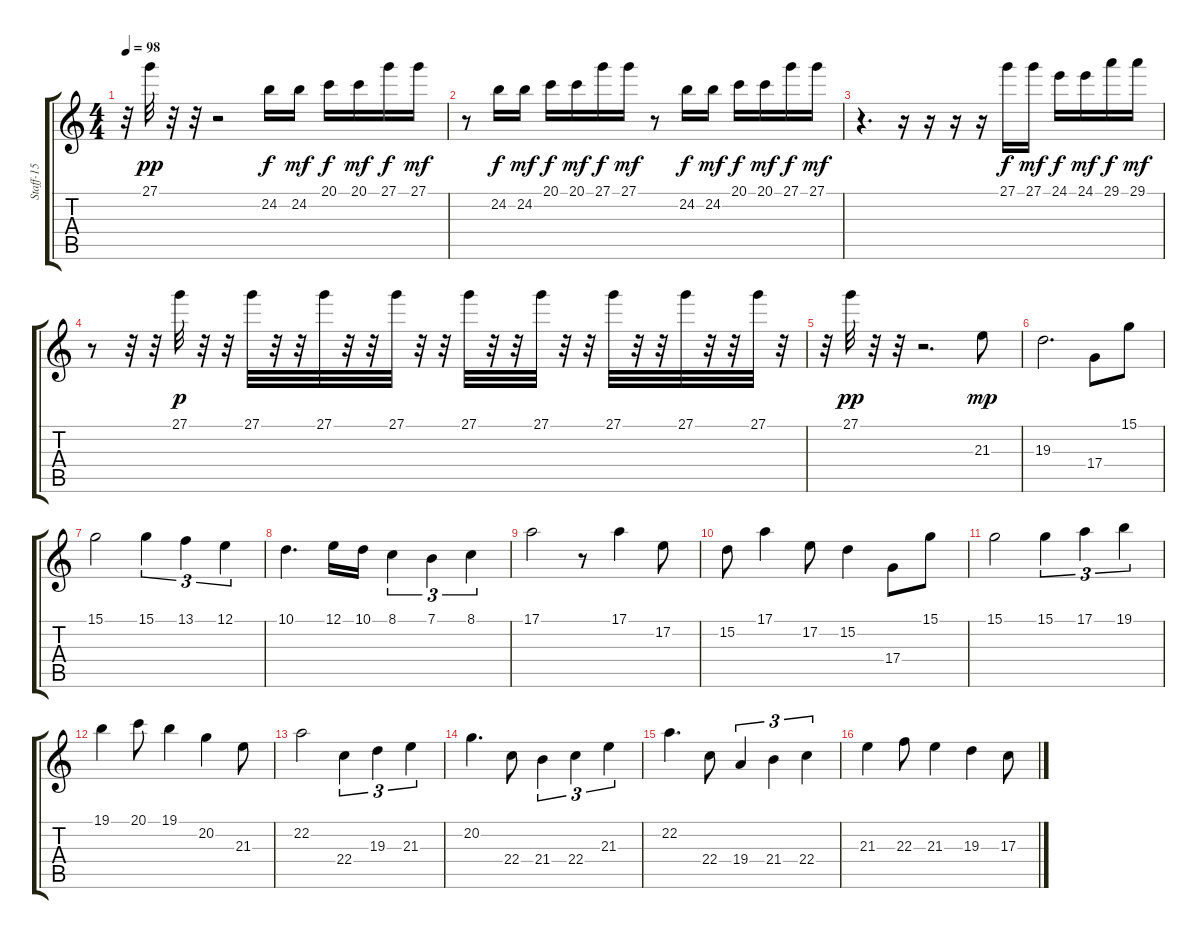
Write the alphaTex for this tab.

\track ("Staff-15" "Staff-15") {instrument electricpiano1}
\staff {score tabs}
\tuning (E4 B3 G3 D3 A2 E2) {hide}
\ts (4 4)
\tempo 98
\clef g2
\ks c
r.32{dy p volume 1} 27.1.32{dy pp volume 1} r.32{volume 0} r.32{volume 0} r.2 24.2.16{dy f volume 15 instrument acousticgrandpiano} 24.2.16{dy mf} 20.1.16{dy f} 20.1.16{dy mf} 27.1.16{dy f} 27.1.16{dy mf} |
r.8 24.2.16{dy f volume 10} 24.2.16{dy mf} 20.1.16{dy f} 20.1.16{dy mf} 27.1.16{dy f} 27.1.16{dy mf} r.8 24.2.16{dy f volume 6} 24.2.16{dy mf} 20.1.16{dy f} 20.1.16{dy mf} 27.1.16{dy f} 27.1.16{dy mf} |
r.4{d} r.16{volume 15} r.16 r.16 r.16 27.1.16{dy f} 27.1.16{dy mf} 24.1.16{dy f} 24.1.16{dy mf} 29.1.16{dy f} 29.1.16{dy mf} |
r.8 r.32{volume 8 instrument baritonesax} r.32{volume 8} 27.1.32{dy p volume 8} r.32{volume 7} r.32{volume 7} 27.1.32{volume 7} r.32{volume 6} r.32{volume 6} 27.1.32{volume 6} r.32{volume 6} r.32{volume 6} 27.1.32{volume 5} r.32{volume 5} r.32{volume 5} 27.1.32{volume 4} r.32{volume 4} r.32{volume 4} 27.1.32{volume 4} r.32{volume 4} r.32{volume 3} 27.1.32{volume 3} r.32{volume 3} r.32{volume 2} 27.1.32{volume 2} r.32{volume 2} r.32{volume 2} 27.1.32{volume 2} r.32{volume 1} |
r.32{volume 1} 27.1.32{dy pp volume 1} r.32{volume 0} r.32{volume 0} r.2{d} 21.3.8{dy mp volume 12 instrument sopranosax} |
19.3.2{d} 17.4.8 15.1.8 |
15.1.2 15.1.4{tu (3 2)} 13.1.4{tu (3 2)} 12.1.4{tu (3 2)} |
10.1.4{d} 12.1.16 10.1.16 8.1.4{tu (3 2)} 7.1.4{tu (3 2)} 8.1.4{tu (3 2)} |
17.1.2 r.8 17.1.4 17.2.8 |
15.2.8 17.1.4{instrument baritonesax} 17.2.8 15.2.4 17.4.8{instrument sopranosax} 15.1.8 |
15.1.2 15.1.4{tu (3 2)} 17.1.4{tu (3 2)} 19.1.4{tu (3 2)} |
19.1.4 20.1.8 19.1.4 20.2.4 21.3.8 |
22.2.2 22.4.4{tu (3 2) instrument baritonesax} 19.3.4{tu (3 2)} 21.3.4{tu (3 2)} |
20.2.4{d} 22.4.8{instrument sopranosax} 21.4.4{tu (3 2)} 22.4.4{tu (3 2)} 21.3.4{tu (3 2)} |
22.2.4{d} 22.4.8{instrument baritonesax} 19.4.4{tu (3 2)} 21.4.4{tu (3 2)} 22.4.4{tu (3 2)} |
21.3.4 22.3.8 21.3.4 19.3.4 17.3.8
